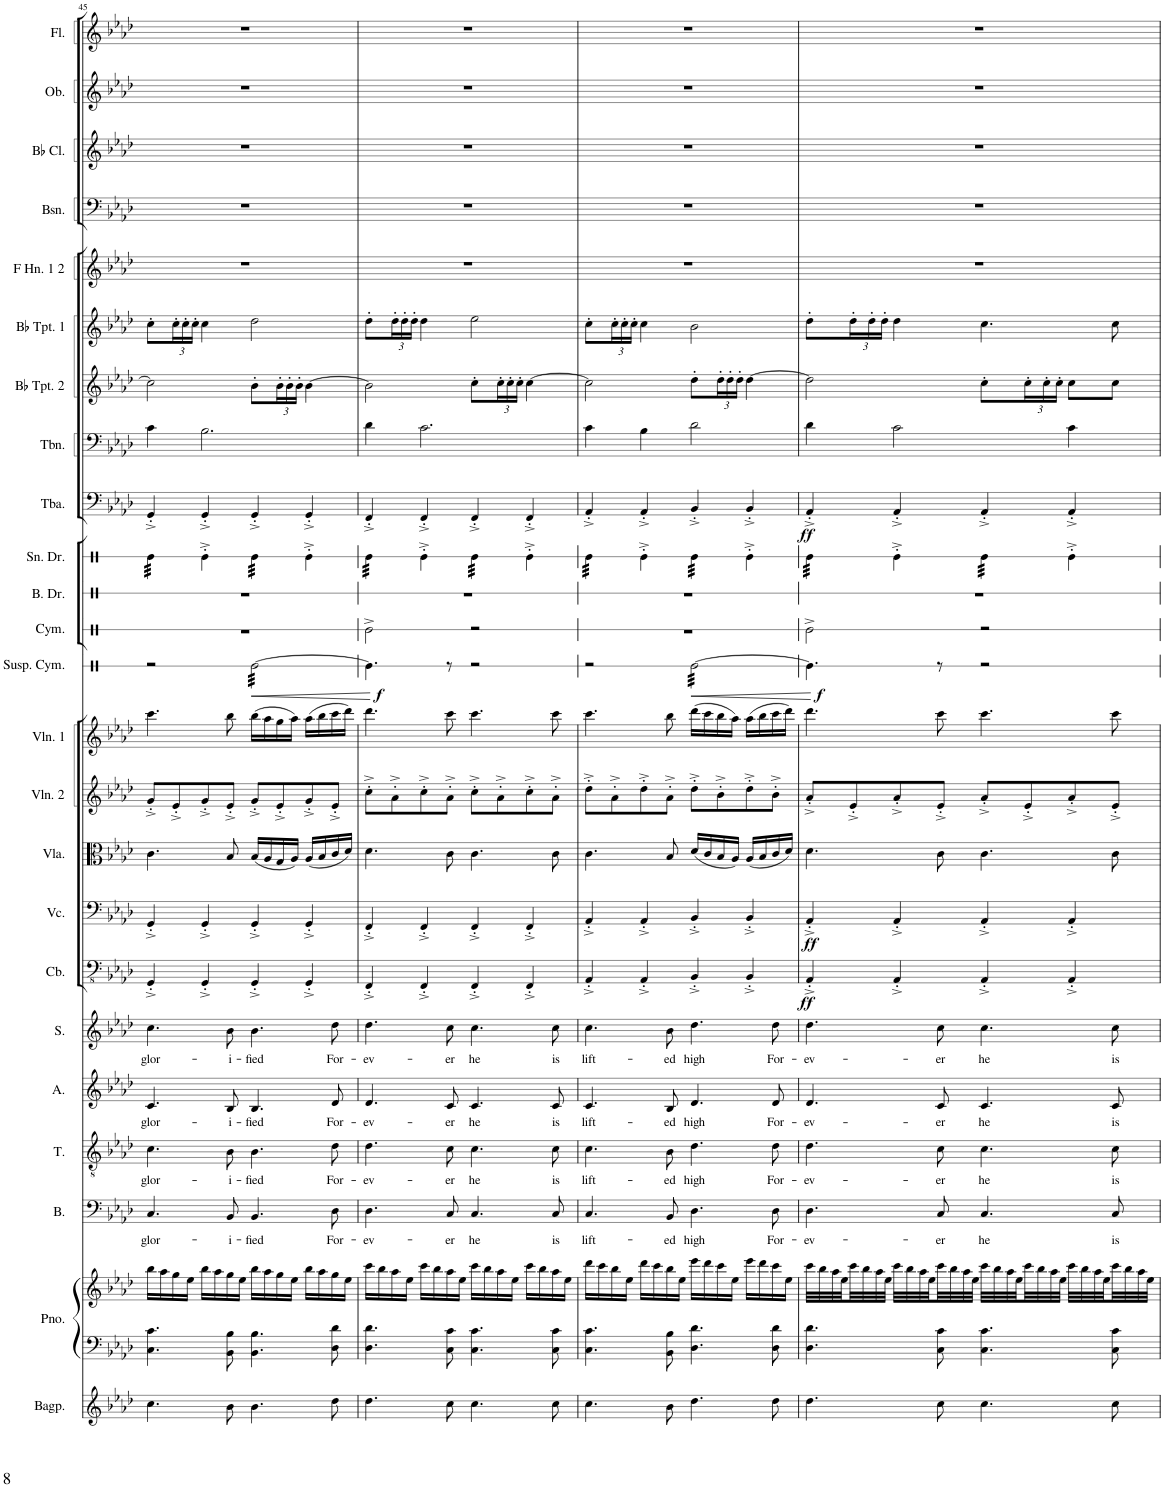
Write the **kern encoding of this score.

**kern	**kern	**kern	**kern	**text	**kern	**text	**kern	**text	**kern	**text	**kern	**dynam	**kern	**dynam	**kern	**kern	**kern	**kern	**dynam	**kern	**kern	**kern	**kern	**dynam	**kern	**kern	**kern	**kern	**kern	**kern	**kern	**kern
*part24	*part23	*part23	*part22	*part22	*part21	*part21	*part20	*part20	*part19	*part19	*part18	*part18	*part17	*part17	*part16	*part15	*part14	*part13	*part13	*part12	*part11	*part10	*part9	*part9	*part8	*part7	*part6	*part5	*part4	*part3	*part2	*part1
*staff25	*staff24	*staff23	*staff22	*staff22	*staff21	*staff21	*staff20	*staff20	*staff19	*staff19	*staff18	*staff18	*staff17	*staff17	*staff16	*staff15	*staff14	*staff13	*staff13	*staff12	*staff11	*staff10	*staff9	*staff9	*staff8	*staff7	*staff6	*staff5	*staff4	*staff3	*staff2	*staff1
*I"Bagpipe	*I"Piano	*	*I"Bass	*	*I"Tenor	*	*I"Alto	*	*I"Soprano	*	*I"Contrabass	*	*I"Violoncello	*	*I"Viola	*I"Violin 2	*I"Violin 1	*I"Suspended Cymbal	*	*I"Cymbal	*I"Bass Drum	*I"Snare Drum	*I"Tuba	*	*I"Trombone	*I"Bb Trumpet 2	*I"Bb Trumpet 1	*I"F Horn 1 &amp; 2	*I"Bassoon	*I"Bb Clarinet	*I"Oboe	*I"Flute
*I'Bagp.	*I'Pno.	*	*I'B.	*	*I'T.	*	*I'A.	*	*I'S.	*	*I'Cb.	*	*I'Vc.	*	*I'Vla.	*I'Vln. 2	*I'Vln. 1	*I'Susp. Cym.	*	*I'Cym.	*I'B. Dr.	*I'Sn. Dr.	*I'Tba.	*	*I'Tbn.	*I'Bb Tpt. 2	*I'Bb Tpt. 1	*I'F Hn. 1 2	*I'Bsn.	*I'Bb Cl.	*I'Ob.	*I'Fl.
!!LO:PB:g=z
*clefG2	*clefF4	*clefG2	*clefF4	*	*clefGv2	*	*clefG2	*	*clefG2	*	*clefFv4	*	*clefF4	*	*clefC3	*clefG2	*clefG2	*clefX	*	*clefX	*clefX	*clefX	*clefF4	*	*clefF4	*clefG2	*clefG2	*clefG2	*clefF4	*clefG2	*clefG2	*clefG2
*	*	*	*	*	*	*	*	*	*	*	*ITrd7c12	*	*	*	*	*	*	*	*	*	*	*	*	*	*	*ITrd1c2	*ITrd1c2	*ITrd4c7	*	*ITrd1c2	*	*
*k[b-e-a-d-]	*k[b-e-a-d-]	*k[b-e-a-d-]	*k[b-e-a-d-]	*	*k[b-e-a-d-]	*	*k[b-e-a-d-]	*	*k[b-e-a-d-]	*	*k[b-e-a-d-]	*	*k[b-e-a-d-]	*	*k[b-e-a-d-]	*k[b-e-a-d-]	*k[b-e-a-d-]	*k[]	*	*k[]	*k[]	*k[]	*k[b-e-a-d-]	*	*k[b-e-a-d-]	*k[b-e-a-d-]	*k[b-e-a-d-]	*k[b-e-a-d-]	*k[b-e-a-d-]	*k[b-e-a-d-]	*k[b-e-a-d-]	*k[b-e-a-d-]
*M4/4	*M4/4	*M4/4	*M4/4	*	*M4/4	*	*M4/4	*	*M4/4	*	*M4/4	*	*M4/4	*	*M4/4	*M4/4	*M4/4	*M4/4	*	*M4/4	*M4/4	*M4/4	*M4/4	*	*M4/4	*M4/4	*M4/4	*M4/4	*M4/4	*M4/4	*M4/4	*M4/4
=45	=45	=45	=45	=45	=45	=45	=45	=45	=45	=45	=45	=45	=45	=45	=45	=45	=45	=45	=45	=45	=45	=45	=45	=45	=45	=45	=45	=45	=45	=45	=45	=45
!	!	!	!	!LO:LY:b	!	!LO:LY:b	!	!LO:LY:b	!	!LO:LY:b	!	!	!	!	!	!	!	!	!	!	!	!	!	!	!	!	!	!	!	!	!	!
*	*	*	*	*	*	*	*	*	*	*	*	*	*	*	*	*	*	*	*	*	*	*tremolo	*	*	*	*	*	*	*	*	*	*
4.cc\	4.C\ 4.c\	16bb-\LL	4.C/	glor-	4.c\	glor-	4.c/	glor-	4.cc\	glor-	4GGG'^/	.	4GG'^/	.	4.c\	8g'^/L	4.ccc\	2r	.	1r	1r	32Re\LLL	4GG'^/	.	4c\	2cc\]	8cc'\L	1r	1r	1r	1r	1r
.	.	.	.	.	.	.	.	.	.	.	.	.	.	.	.	.	.	.	.	.	.	32Re\	.	.	.	.	.	.	.	.	.	.
.	.	16aa-\	.	.	.	.	.	.	.	.	.	.	.	.	.	.	.	.	.	.	.	32Re\	.	.	.	.	.	.	.	.	.	.
.	.	.	.	.	.	.	.	.	.	.	.	.	.	.	.	.	.	.	.	.	.	32Re\	.	.	.	.	.	.	.	.	.	.
*	*	*	*	*	*	*	*	*	*	*	*	*	*	*	*	*	*	*	*	*	*	*	*	*	*	*	*Xbrackettup	*	*	*	*	*
.	.	16gg\	.	.	.	.	.	.	.	.	.	.	.	.	.	8e-'^/	.	.	.	.	.	32Re\	.	.	.	.	24cc'\L	.	.	.	.	.
.	.	.	.	.	.	.	.	.	.	.	.	.	.	.	.	.	.	.	.	.	.	32Re\	.	.	.	.	.	.	.	.	.	.
.	.	.	.	.	.	.	.	.	.	.	.	.	.	.	.	.	.	.	.	.	.	.	.	.	.	.	24cc'\	.	.	.	.	.
.	.	16ee-\JJ	.	.	.	.	.	.	.	.	.	.	.	.	.	.	.	.	.	.	.	32Re\	.	.	.	.	.	.	.	.	.	.
.	.	.	.	.	.	.	.	.	.	.	.	.	.	.	.	.	.	.	.	.	.	.	.	.	.	.	24cc'\JJ	.	.	.	.	.
.	.	.	.	.	.	.	.	.	.	.	.	.	.	.	.	.	.	.	.	.	.	32Re\JJJ	.	.	.	.	.	.	.	.	.	.
*	*	*	*	*	*	*	*	*	*	*	*	*	*	*	*	*	*	*	*	*	*	*Xtremolo	*	*	*	*	*	*	*	*	*	*
.	.	16bb-\LL	.	.	.	.	.	.	.	.	4GGG'^/	.	4GG'^/	.	.	8g'^/	.	.	.	.	.	4Re'^\	4GG'^/	.	2.B-\	.	4cc\	.	.	.	.	.
.	.	16aa-\	.	.	.	.	.	.	.	.	.	.	.	.	.	.	.	.	.	.	.	.	.	.	.	.	.	.	.	.	.	.
!	!	!	!	!LO:LY:b	!	!LO:LY:b	!	!LO:LY:b	!	!LO:LY:b	!	!	!	!	!	!	!	!	!	!	!	!	!	!	!	!	!	!	!	!	!	!
8b-\	8BB-\ 8B-\	16gg\	8BB-/	-i-	8B-\	-i-	8B-/	-i-	8b-\	-i-	.	.	.	.	8B-/	8e-'^/J	8bb-\	.	.	.	.	.	.	.	.	.	.	.	.	.	.	.
.	.	16ee-\JJ	.	.	.	.	.	.	.	.	.	.	.	.	.	.	.	.	.	.	.	.	.	.	.	.	.	.	.	.	.	.
!	!	!	!	!LO:LY:b	!	!LO:LY:b	!	!LO:LY:b	!	!LO:LY:b	!	!	!	!	!	!	!	!	!LO:HP:b	!	!	!	!	!	!	!	!	!	!	!	!	!
*	*	*	*	*	*	*	*	*	*	*	*	*	*	*	*	*	*	*tremolo	*	*	*	*	*	*	*	*	*	*	*	*	*	*
*	*	*	*	*	*	*	*	*	*	*	*	*	*	*	*	*	*	*	*	*	*	*tremolo	*	*	*	*	*	*	*	*	*	*
4.b-\	4.BB-\ 4.B-\	16bb-\LL	4.BB-/	-fied	4.B-\	-fied	4.B-/	-fied	4.b-\	-fied	4GGG'^/	.	4GG'^/	.	(16B-/LL	8g'^/L	(16bb-\LL	[32Re\LLL	<	.	.	32Re\LLL	4GG'^/	.	.	8b-'\L	2dd-\	.	.	.	.	.
.	.	.	.	.	.	.	.	.	.	.	.	.	.	.	.	.	.	32Re\	.	.	.	32Re\	.	.	.	.	.	.	.	.	.	.
.	.	16aa-\	.	.	.	.	.	.	.	.	.	.	.	.	16A-/	.	16aa-\	32Re\	.	.	.	32Re\	.	.	.	.	.	.	.	.	.	.
.	.	.	.	.	.	.	.	.	.	.	.	.	.	.	.	.	.	32Re\	.	.	.	32Re\	.	.	.	.	.	.	.	.	.	.
*	*	*	*	*	*	*	*	*	*	*	*	*	*	*	*	*	*	*	*	*	*	*	*	*	*	*Xbrackettup	*	*	*	*	*	*
.	.	16gg\	.	.	.	.	.	.	.	.	.	.	.	.	16G/	8e-'^/	16gg\	32Re\	.	.	.	32Re\	.	.	.	24b-'\L	.	.	.	.	.	.
.	.	.	.	.	.	.	.	.	.	.	.	.	.	.	.	.	.	32Re\	.	.	.	32Re\	.	.	.	.	.	.	.	.	.	.
.	.	.	.	.	.	.	.	.	.	.	.	.	.	.	.	.	.	.	.	.	.	.	.	.	.	24b-'\	.	.	.	.	.	.
.	.	16ee-\JJ	.	.	.	.	.	.	.	.	.	.	.	.	16A-/JJ)	.	16aa-\JJ)	32Re\	.	.	.	32Re\	.	.	.	.	.	.	.	.	.	.
.	.	.	.	.	.	.	.	.	.	.	.	.	.	.	.	.	.	.	.	.	.	.	.	.	.	24b-'\JJ	.	.	.	.	.	.
.	.	.	.	.	.	.	.	.	.	.	.	.	.	.	.	.	.	32Re\	.	.	.	32Re\JJJ	.	.	.	.	.	.	.	.	.	.
*	*	*	*	*	*	*	*	*	*	*	*	*	*	*	*	*	*	*	*	*	*	*Xtremolo	*	*	*	*	*	*	*	*	*	*
.	.	16bb-\LL	.	.	.	.	.	.	.	.	4GGG'^/	.	4GG'^/	.	(16A-/LL	8g'^/	(16aa-\LL	32Re\	.	.	.	4Re'^\	4GG'^/	.	.	[4b-\	.	.	.	.	.	.
.	.	.	.	.	.	.	.	.	.	.	.	.	.	.	.	.	.	32Re\	.	.	.	.	.	.	.	.	.	.	.	.	.	.
.	.	16aa-\	.	.	.	.	.	.	.	.	.	.	.	.	16B-/	.	16bb-\	32Re\	.	.	.	.	.	.	.	.	.	.	.	.	.	.
.	.	.	.	.	.	.	.	.	.	.	.	.	.	.	.	.	.	32Re\	.	.	.	.	.	.	.	.	.	.	.	.	.	.
!	!	!	!	!LO:LY:b	!	!LO:LY:b	!	!LO:LY:b	!	!LO:LY:b	!	!	!	!	!	!	!	!	!	!	!	!	!	!	!	!	!	!	!	!	!	!
8dd-\	8D-\ 8d-\	16gg\	8D-\	For-	8d-\	For-	8d-/	For-	8dd-\	For-	.	.	.	.	16c/	8e-'^/J	16ccc\	32Re\	.	.	.	.	.	.	.	.	.	.	.	.	.	.
.	.	.	.	.	.	.	.	.	.	.	.	.	.	.	.	.	.	32Re\	.	.	.	.	.	.	.	.	.	.	.	.	.	.
.	.	16ee-\JJ	.	.	.	.	.	.	.	.	.	.	.	.	16d-/JJ)	.	16ddd-\JJ)	32Re\	.	.	.	.	.	.	.	.	.	.	.	.	.	.
.	.	.	.	.	.	.	.	.	.	.	.	.	.	.	.	.	.	32Re\JJJ	.	.	.	.	.	.	.	.	.	.	.	.	.	.
*	*	*	*	*	*	*	*	*	*	*	*	*	*	*	*	*	*	*Xtremolo	*	*	*	*	*	*	*	*	*	*	*	*	*	*
.	.	.	.	.	.	.	.	.	.	.	.	.	.	.	.	.	.	.	[	.	.	.	.	.	.	.	.	.	.	.	.	.
=46	=46	=46	=46	=46	=46	=46	=46	=46	=46	=46	=46	=46	=46	=46	=46	=46	=46	=46	=46	=46	=46	=46	=46	=46	=46	=46	=46	=46	=46	=46	=46	=46
!	!	!	!	!LO:LY:b	!	!LO:LY:b	!	!LO:LY:b	!	!LO:LY:b	!	!	!	!	!	!	!	!	!LO:DY:b	!	!	!	!	!	!	!	!	!	!	!	!	!
*	*	*	*	*	*	*	*	*	*	*	*	*	*	*	*	*	*	*	*	*	*	*tremolo	*	*	*	*	*	*	*	*	*	*
4.dd-\	4.D-\ 4.d-\	16ccc\LL	4.D-\	-ev-	4.d-\	-ev-	4.d-/	-ev-	4.dd-\	-ev-	4FFF'^/	.	4FF'^/	.	4.d-\	8cc'^\L	4.ddd-\	4.Re\]	f	2Re^\	1r	32Re\LLL	4FF'^/	.	4d-\	2b-\]	8dd-'\L	1r	1r	1r	1r	1r
.	.	.	.	.	.	.	.	.	.	.	.	.	.	.	.	.	.	.	.	.	.	32Re\	.	.	.	.	.	.	.	.	.	.
.	.	16bb-\	.	.	.	.	.	.	.	.	.	.	.	.	.	.	.	.	.	.	.	32Re\	.	.	.	.	.	.	.	.	.	.
.	.	.	.	.	.	.	.	.	.	.	.	.	.	.	.	.	.	.	.	.	.	32Re\	.	.	.	.	.	.	.	.	.	.
.	.	16aa-\	.	.	.	.	.	.	.	.	.	.	.	.	.	8a-'^\	.	.	.	.	.	32Re\	.	.	.	.	24dd-'\L	.	.	.	.	.
.	.	.	.	.	.	.	.	.	.	.	.	.	.	.	.	.	.	.	.	.	.	32Re\	.	.	.	.	.	.	.	.	.	.
.	.	.	.	.	.	.	.	.	.	.	.	.	.	.	.	.	.	.	.	.	.	.	.	.	.	.	24dd-'\	.	.	.	.	.
.	.	16ee-\JJ	.	.	.	.	.	.	.	.	.	.	.	.	.	.	.	.	.	.	.	32Re\	.	.	.	.	.	.	.	.	.	.
.	.	.	.	.	.	.	.	.	.	.	.	.	.	.	.	.	.	.	.	.	.	.	.	.	.	.	24dd-'\JJ	.	.	.	.	.
.	.	.	.	.	.	.	.	.	.	.	.	.	.	.	.	.	.	.	.	.	.	32Re\JJJ	.	.	.	.	.	.	.	.	.	.
*	*	*	*	*	*	*	*	*	*	*	*	*	*	*	*	*	*	*	*	*	*	*Xtremolo	*	*	*	*	*	*	*	*	*	*
.	.	16ccc\LL	.	.	.	.	.	.	.	.	4FFF'^/	.	4FF'^/	.	.	8cc'^\	.	.	.	.	.	4Re'^\	4FF'^/	.	2.c\	.	4dd-\	.	.	.	.	.
.	.	16bb-\	.	.	.	.	.	.	.	.	.	.	.	.	.	.	.	.	.	.	.	.	.	.	.	.	.	.	.	.	.	.
!	!	!	!	!LO:LY:b	!	!LO:LY:b	!	!LO:LY:b	!	!LO:LY:b	!	!	!	!	!	!	!	!	!	!	!	!	!	!	!	!	!	!	!	!	!	!
8cc\	8C\ 8c\	16aa-\	8C/	-er	8c\	-er	8c/	-er	8cc\	-er	.	.	.	.	8c\	8a-'^\J	8ccc\	8r	.	.	.	.	.	.	.	.	.	.	.	.	.	.
.	.	16ee-\JJ	.	.	.	.	.	.	.	.	.	.	.	.	.	.	.	.	.	.	.	.	.	.	.	.	.	.	.	.	.	.
!	!	!	!	!LO:LY:b	!	!LO:LY:b	!	!LO:LY:b	!	!LO:LY:b	!	!	!	!	!	!	!	!	!	!	!	!	!	!	!	!	!	!	!	!	!	!
*	*	*	*	*	*	*	*	*	*	*	*	*	*	*	*	*	*	*	*	*	*	*tremolo	*	*	*	*	*	*	*	*	*	*
4.cc\	4.C\ 4.c\	16ccc\LL	4.C/	he	4.c\	he	4.c/	he	4.cc\	he	4FFF'^/	.	4FF'^/	.	4.c\	8cc'^\L	4.ccc\	2r	.	2r	.	32Re\LLL	4FF'^/	.	.	8cc'\L	2ee-\	.	.	.	.	.
.	.	.	.	.	.	.	.	.	.	.	.	.	.	.	.	.	.	.	.	.	.	32Re\	.	.	.	.	.	.	.	.	.	.
.	.	16bb-\	.	.	.	.	.	.	.	.	.	.	.	.	.	.	.	.	.	.	.	32Re\	.	.	.	.	.	.	.	.	.	.
.	.	.	.	.	.	.	.	.	.	.	.	.	.	.	.	.	.	.	.	.	.	32Re\	.	.	.	.	.	.	.	.	.	.
.	.	16aa-\	.	.	.	.	.	.	.	.	.	.	.	.	.	8a-'^\	.	.	.	.	.	32Re\	.	.	.	24cc'\L	.	.	.	.	.	.
.	.	.	.	.	.	.	.	.	.	.	.	.	.	.	.	.	.	.	.	.	.	32Re\	.	.	.	.	.	.	.	.	.	.
.	.	.	.	.	.	.	.	.	.	.	.	.	.	.	.	.	.	.	.	.	.	.	.	.	.	24cc'\	.	.	.	.	.	.
.	.	16ee-\JJ	.	.	.	.	.	.	.	.	.	.	.	.	.	.	.	.	.	.	.	32Re\	.	.	.	.	.	.	.	.	.	.
.	.	.	.	.	.	.	.	.	.	.	.	.	.	.	.	.	.	.	.	.	.	.	.	.	.	24cc'\JJ	.	.	.	.	.	.
.	.	.	.	.	.	.	.	.	.	.	.	.	.	.	.	.	.	.	.	.	.	32Re\JJJ	.	.	.	.	.	.	.	.	.	.
*	*	*	*	*	*	*	*	*	*	*	*	*	*	*	*	*	*	*	*	*	*	*Xtremolo	*	*	*	*	*	*	*	*	*	*
.	.	16ccc\LL	.	.	.	.	.	.	.	.	4FFF'^/	.	4FF'^/	.	.	8cc'^\	.	.	.	.	.	4Re'^\	4FF'^/	.	.	[4cc\	.	.	.	.	.	.
.	.	16bb-\	.	.	.	.	.	.	.	.	.	.	.	.	.	.	.	.	.	.	.	.	.	.	.	.	.	.	.	.	.	.
!	!	!	!	!LO:LY:b	!	!LO:LY:b	!	!LO:LY:b	!	!LO:LY:b	!	!	!	!	!	!	!	!	!	!	!	!	!	!	!	!	!	!	!	!	!	!
8cc\	8C\ 8c\	16aa-\	8C/	is	8c\	is	8c/	is	8cc\	is	.	.	.	.	8c\	8a-'^\J	8ccc\	.	.	.	.	.	.	.	.	.	.	.	.	.	.	.
.	.	16ee-\JJ	.	.	.	.	.	.	.	.	.	.	.	.	.	.	.	.	.	.	.	.	.	.	.	.	.	.	.	.	.	.
=47	=47	=47	=47	=47	=47	=47	=47	=47	=47	=47	=47	=47	=47	=47	=47	=47	=47	=47	=47	=47	=47	=47	=47	=47	=47	=47	=47	=47	=47	=47	=47	=47
!	!	!	!	!LO:LY:b	!	!LO:LY:b	!	!LO:LY:b	!	!LO:LY:b	!	!	!	!	!	!	!	!	!	!	!	!	!	!	!	!	!	!	!	!	!	!
*	*	*	*	*	*	*	*	*	*	*	*	*	*	*	*	*	*	*	*	*	*	*tremolo	*	*	*	*	*	*	*	*	*	*
4.cc\	4.C\ 4.c\	16ddd-\LL	4.C/	lift-	4.c\	lift-	4.c/	lift-	4.cc\	lift-	4AAA-'^/	.	4AA-'^/	.	4.c\	8dd-'^\L	4.ccc\	2r	.	1r	1r	32Re\LLL	4AA-'^/	.	4c\	2cc\]	8cc'\L	1r	1r	1r	1r	1r
.	.	.	.	.	.	.	.	.	.	.	.	.	.	.	.	.	.	.	.	.	.	32Re\	.	.	.	.	.	.	.	.	.	.
.	.	16ccc\	.	.	.	.	.	.	.	.	.	.	.	.	.	.	.	.	.	.	.	32Re\	.	.	.	.	.	.	.	.	.	.
.	.	.	.	.	.	.	.	.	.	.	.	.	.	.	.	.	.	.	.	.	.	32Re\	.	.	.	.	.	.	.	.	.	.
.	.	16bb-\	.	.	.	.	.	.	.	.	.	.	.	.	.	8a-'^\	.	.	.	.	.	32Re\	.	.	.	.	24cc'\L	.	.	.	.	.
.	.	.	.	.	.	.	.	.	.	.	.	.	.	.	.	.	.	.	.	.	.	32Re\	.	.	.	.	.	.	.	.	.	.
.	.	.	.	.	.	.	.	.	.	.	.	.	.	.	.	.	.	.	.	.	.	.	.	.	.	.	24cc'\	.	.	.	.	.
.	.	16ee-\JJ	.	.	.	.	.	.	.	.	.	.	.	.	.	.	.	.	.	.	.	32Re\	.	.	.	.	.	.	.	.	.	.
.	.	.	.	.	.	.	.	.	.	.	.	.	.	.	.	.	.	.	.	.	.	.	.	.	.	.	24cc'\JJ	.	.	.	.	.
.	.	.	.	.	.	.	.	.	.	.	.	.	.	.	.	.	.	.	.	.	.	32Re\JJJ	.	.	.	.	.	.	.	.	.	.
*	*	*	*	*	*	*	*	*	*	*	*	*	*	*	*	*	*	*	*	*	*	*Xtremolo	*	*	*	*	*	*	*	*	*	*
.	.	16ddd-\LL	.	.	.	.	.	.	.	.	4AAA-'^/	.	4AA-'^/	.	.	8dd-'^\	.	.	.	.	.	4Re'^\	4AA-'^/	.	4B-\	.	4cc\	.	.	.	.	.
.	.	16ccc\	.	.	.	.	.	.	.	.	.	.	.	.	.	.	.	.	.	.	.	.	.	.	.	.	.	.	.	.	.	.
!	!	!	!	!LO:LY:b	!	!LO:LY:b	!	!LO:LY:b	!	!LO:LY:b	!	!	!	!	!	!	!	!	!	!	!	!	!	!	!	!	!	!	!	!	!	!
8b-\	8BB-\ 8B-\	16bb-\	8BB-/	-ed	8B-\	-ed	8B-/	-ed	8b-\	-ed	.	.	.	.	8B-/	8a-'^\J	8bb-\	.	.	.	.	.	.	.	.	.	.	.	.	.	.	.
.	.	16ee-\JJ	.	.	.	.	.	.	.	.	.	.	.	.	.	.	.	.	.	.	.	.	.	.	.	.	.	.	.	.	.	.
!	!	!	!	!LO:LY:b	!	!LO:LY:b	!	!LO:LY:b	!	!LO:LY:b	!	!	!	!	!	!	!	!	!LO:HP:b	!	!	!	!	!	!	!	!	!	!	!	!	!
*	*	*	*	*	*	*	*	*	*	*	*	*	*	*	*	*	*	*tremolo	*	*	*	*	*	*	*	*	*	*	*	*	*	*
*	*	*	*	*	*	*	*	*	*	*	*	*	*	*	*	*	*	*	*	*	*	*tremolo	*	*	*	*	*	*	*	*	*	*
4.dd-\	4.D-\ 4.d-\	16eee-\LL	4.D-\	high	4.d-\	high	4.d-/	high	4.dd-\	high	4BBB-'^/	.	4BB-'^/	.	(16d-/LL	8dd-'^\L	(16ddd-\LL	[32Re\LLL	<	.	.	32Re\LLL	4BB-'^/	.	2d-\	8dd-'\L	2b-\	.	.	.	.	.
.	.	.	.	.	.	.	.	.	.	.	.	.	.	.	.	.	.	32Re\	.	.	.	32Re\	.	.	.	.	.	.	.	.	.	.
.	.	16ddd-\	.	.	.	.	.	.	.	.	.	.	.	.	16c/	.	16ccc\	32Re\	.	.	.	32Re\	.	.	.	.	.	.	.	.	.	.
.	.	.	.	.	.	.	.	.	.	.	.	.	.	.	.	.	.	32Re\	.	.	.	32Re\	.	.	.	.	.	.	.	.	.	.
.	.	16ccc\	.	.	.	.	.	.	.	.	.	.	.	.	16B-/	8b-'^\	16bb-\	32Re\	.	.	.	32Re\	.	.	.	24dd-'\L	.	.	.	.	.	.
.	.	.	.	.	.	.	.	.	.	.	.	.	.	.	.	.	.	32Re\	.	.	.	32Re\	.	.	.	.	.	.	.	.	.	.
.	.	.	.	.	.	.	.	.	.	.	.	.	.	.	.	.	.	.	.	.	.	.	.	.	.	24dd-'\	.	.	.	.	.	.
.	.	16ee-\JJ	.	.	.	.	.	.	.	.	.	.	.	.	16A-/JJ)	.	16aa-\JJ)	32Re\	.	.	.	32Re\	.	.	.	.	.	.	.	.	.	.
.	.	.	.	.	.	.	.	.	.	.	.	.	.	.	.	.	.	.	.	.	.	.	.	.	.	24dd-'\JJ	.	.	.	.	.	.
.	.	.	.	.	.	.	.	.	.	.	.	.	.	.	.	.	.	32Re\	.	.	.	32Re\JJJ	.	.	.	.	.	.	.	.	.	.
*	*	*	*	*	*	*	*	*	*	*	*	*	*	*	*	*	*	*	*	*	*	*Xtremolo	*	*	*	*	*	*	*	*	*	*
.	.	16eee-\LL	.	.	.	.	.	.	.	.	4BBB-'^/	.	4BB-'^/	.	(16A-/LL	8dd-'^\	(16aa-\LL	32Re\	.	.	.	4Re'^\	4BB-'^/	.	.	[4dd-\	.	.	.	.	.	.
.	.	.	.	.	.	.	.	.	.	.	.	.	.	.	.	.	.	32Re\	.	.	.	.	.	.	.	.	.	.	.	.	.	.
.	.	16ddd-\	.	.	.	.	.	.	.	.	.	.	.	.	16B-/	.	16bb-\	32Re\	.	.	.	.	.	.	.	.	.	.	.	.	.	.
.	.	.	.	.	.	.	.	.	.	.	.	.	.	.	.	.	.	32Re\	.	.	.	.	.	.	.	.	.	.	.	.	.	.
!	!	!	!	!LO:LY:b	!	!LO:LY:b	!	!LO:LY:b	!	!LO:LY:b	!	!	!	!	!	!	!	!	!	!	!	!	!	!	!	!	!	!	!	!	!	!
8dd-\	8D-\ 8d-\	16ccc\	8D-\	For-	8d-\	For-	8d-/	For-	8dd-\	For-	.	.	.	.	16c/	8b-'^\J	16ccc\	32Re\	.	.	.	.	.	.	.	.	.	.	.	.	.	.
.	.	.	.	.	.	.	.	.	.	.	.	.	.	.	.	.	.	32Re\	.	.	.	.	.	.	.	.	.	.	.	.	.	.
.	.	16ee-\JJ	.	.	.	.	.	.	.	.	.	.	.	.	16d-/JJ)	.	16ddd-\JJ)	32Re\	.	.	.	.	.	.	.	.	.	.	.	.	.	.
.	.	.	.	.	.	.	.	.	.	.	.	.	.	.	.	.	.	32Re\JJJ	.	.	.	.	.	.	.	.	.	.	.	.	.	.
*	*	*	*	*	*	*	*	*	*	*	*	*	*	*	*	*	*	*Xtremolo	*	*	*	*	*	*	*	*	*	*	*	*	*	*
.	.	.	.	.	.	.	.	.	.	.	.	.	.	.	.	.	.	.	[	.	.	.	.	.	.	.	.	.	.	.	.	.
=48	=48	=48	=48	=48	=48	=48	=48	=48	=48	=48	=48	=48	=48	=48	=48	=48	=48	=48	=48	=48	=48	=48	=48	=48	=48	=48	=48	=48	=48	=48	=48	=48
!	!	!	!	!LO:LY:b	!	!LO:LY:b	!	!LO:LY:b	!	!LO:LY:b	!	!LO:DY:b	!	!LO:DY:b	!	!	!	!	!LO:DY:b	!	!	!	!	!LO:DY:b	!	!	!	!	!	!	!	!
*	*	*	*	*	*	*	*	*	*	*	*	*	*	*	*	*	*	*	*	*	*	*tremolo	*	*	*	*	*	*	*	*	*	*
4.dd-\	4.D-\ 4.d-\	32ccc\LLL	4.D-\	-ev-	4.d-\	-ev-	4.d-/	-ev-	4.dd-\	-ev-	4AAA-'^/	ff	4AA-'^/	ff	4.d-\	8a-'^/L	4.ddd-\	4.Re\]	f	2Re^\	1r	32Re\LLL	4AA-'^/	ff	4d-\	2dd-\]	8dd-'\L	1r	1r	1r	1r	1r
.	.	32bb-\	.	.	.	.	.	.	.	.	.	.	.	.	.	.	.	.	.	.	.	32Re\	.	.	.	.	.	.	.	.	.	.
.	.	32aa-\	.	.	.	.	.	.	.	.	.	.	.	.	.	.	.	.	.	.	.	32Re\	.	.	.	.	.	.	.	.	.	.
.	.	32ee-\	.	.	.	.	.	.	.	.	.	.	.	.	.	.	.	.	.	.	.	32Re\	.	.	.	.	.	.	.	.	.	.
.	.	32ccc\	.	.	.	.	.	.	.	.	.	.	.	.	.	8e-'^/	.	.	.	.	.	32Re\	.	.	.	.	24dd-'\L	.	.	.	.	.
.	.	32bb-\	.	.	.	.	.	.	.	.	.	.	.	.	.	.	.	.	.	.	.	32Re\	.	.	.	.	.	.	.	.	.	.
.	.	.	.	.	.	.	.	.	.	.	.	.	.	.	.	.	.	.	.	.	.	.	.	.	.	.	24dd-'\	.	.	.	.	.
.	.	32aa-\	.	.	.	.	.	.	.	.	.	.	.	.	.	.	.	.	.	.	.	32Re\	.	.	.	.	.	.	.	.	.	.
.	.	.	.	.	.	.	.	.	.	.	.	.	.	.	.	.	.	.	.	.	.	.	.	.	.	.	24dd-'\JJ	.	.	.	.	.
.	.	32ee-\JJJ	.	.	.	.	.	.	.	.	.	.	.	.	.	.	.	.	.	.	.	32Re\JJJ	.	.	.	.	.	.	.	.	.	.
*	*	*	*	*	*	*	*	*	*	*	*	*	*	*	*	*	*	*	*	*	*	*Xtremolo	*	*	*	*	*	*	*	*	*	*
.	.	32ccc\LLL	.	.	.	.	.	.	.	.	4AAA-'^/	.	4AA-'^/	.	.	8a-'^/	.	.	.	.	.	4Re'^\	4AA-'^/	.	2c\	.	4dd-\	.	.	.	.	.
.	.	32bb-\	.	.	.	.	.	.	.	.	.	.	.	.	.	.	.	.	.	.	.	.	.	.	.	.	.	.	.	.	.	.
.	.	32aa-\	.	.	.	.	.	.	.	.	.	.	.	.	.	.	.	.	.	.	.	.	.	.	.	.	.	.	.	.	.	.
.	.	32ee-\	.	.	.	.	.	.	.	.	.	.	.	.	.	.	.	.	.	.	.	.	.	.	.	.	.	.	.	.	.	.
!	!	!	!	!LO:LY:b	!	!LO:LY:b	!	!LO:LY:b	!	!LO:LY:b	!	!	!	!	!	!	!	!	!	!	!	!	!	!	!	!	!	!	!	!	!	!
8cc\	8C\ 8c\	32ccc\	8C/	-er	8c\	-er	8c/	-er	8cc\	-er	.	.	.	.	8c\	8e-'^/J	8ccc\	8r	.	.	.	.	.	.	.	.	.	.	.	.	.	.
.	.	32bb-\	.	.	.	.	.	.	.	.	.	.	.	.	.	.	.	.	.	.	.	.	.	.	.	.	.	.	.	.	.	.
.	.	32aa-\	.	.	.	.	.	.	.	.	.	.	.	.	.	.	.	.	.	.	.	.	.	.	.	.	.	.	.	.	.	.
.	.	32ee-\JJJ	.	.	.	.	.	.	.	.	.	.	.	.	.	.	.	.	.	.	.	.	.	.	.	.	.	.	.	.	.	.
!	!	!	!	!LO:LY:b	!	!LO:LY:b	!	!LO:LY:b	!	!LO:LY:b	!	!	!	!	!	!	!	!	!	!	!	!	!	!	!	!	!	!	!	!	!	!
*	*	*	*	*	*	*	*	*	*	*	*	*	*	*	*	*	*	*	*	*	*	*tremolo	*	*	*	*	*	*	*	*	*	*
4.cc\	4.C\ 4.c\	32ccc\LLL	4.C/	he	4.c\	he	4.c/	he	4.cc\	he	4AAA-'^/	.	4AA-'^/	.	4.c\	8a-'^/L	4.ccc\	2r	.	2r	.	32Re\LLL	4AA-'^/	.	.	8cc'\L	4.cc\	.	.	.	.	.
.	.	32bb-\	.	.	.	.	.	.	.	.	.	.	.	.	.	.	.	.	.	.	.	32Re\	.	.	.	.	.	.	.	.	.	.
.	.	32aa-\	.	.	.	.	.	.	.	.	.	.	.	.	.	.	.	.	.	.	.	32Re\	.	.	.	.	.	.	.	.	.	.
.	.	32ee-\	.	.	.	.	.	.	.	.	.	.	.	.	.	.	.	.	.	.	.	32Re\	.	.	.	.	.	.	.	.	.	.
.	.	32ccc\	.	.	.	.	.	.	.	.	.	.	.	.	.	8e-'^/	.	.	.	.	.	32Re\	.	.	.	24cc'\L	.	.	.	.	.	.
.	.	32bb-\	.	.	.	.	.	.	.	.	.	.	.	.	.	.	.	.	.	.	.	32Re\	.	.	.	.	.	.	.	.	.	.
.	.	.	.	.	.	.	.	.	.	.	.	.	.	.	.	.	.	.	.	.	.	.	.	.	.	24cc'\	.	.	.	.	.	.
.	.	32aa-\	.	.	.	.	.	.	.	.	.	.	.	.	.	.	.	.	.	.	.	32Re\	.	.	.	.	.	.	.	.	.	.
.	.	.	.	.	.	.	.	.	.	.	.	.	.	.	.	.	.	.	.	.	.	.	.	.	.	24cc'\JJ	.	.	.	.	.	.
.	.	32ee-\JJJ	.	.	.	.	.	.	.	.	.	.	.	.	.	.	.	.	.	.	.	32Re\JJJ	.	.	.	.	.	.	.	.	.	.
*	*	*	*	*	*	*	*	*	*	*	*	*	*	*	*	*	*	*	*	*	*	*Xtremolo	*	*	*	*	*	*	*	*	*	*
.	.	32ccc\LLL	.	.	.	.	.	.	.	.	4AAA-'^/	.	4AA-'^/	.	.	8a-'^/	.	.	.	.	.	4Re'^\	4AA-'^/	.	4c\	8cc\L	.	.	.	.	.	.
.	.	32bb-\	.	.	.	.	.	.	.	.	.	.	.	.	.	.	.	.	.	.	.	.	.	.	.	.	.	.	.	.	.	.
.	.	32aa-\	.	.	.	.	.	.	.	.	.	.	.	.	.	.	.	.	.	.	.	.	.	.	.	.	.	.	.	.	.	.
.	.	32ee-\	.	.	.	.	.	.	.	.	.	.	.	.	.	.	.	.	.	.	.	.	.	.	.	.	.	.	.	.	.	.
!	!	!	!	!LO:LY:b	!	!LO:LY:b	!	!LO:LY:b	!	!LO:LY:b	!	!	!	!	!	!	!	!	!	!	!	!	!	!	!	!	!	!	!	!	!	!
8cc\	8C\ 8c\	32ccc\	8C/	is	8c\	is	8c/	is	8cc\	is	.	.	.	.	8c\	8e-'^/J	8ccc\	.	.	.	.	.	.	.	.	8cc\J	8cc\	.	.	.	.	.
.	.	32bb-\	.	.	.	.	.	.	.	.	.	.	.	.	.	.	.	.	.	.	.	.	.	.	.	.	.	.	.	.	.	.
.	.	32aa-\	.	.	.	.	.	.	.	.	.	.	.	.	.	.	.	.	.	.	.	.	.	.	.	.	.	.	.	.	.	.
.	.	32ee-\JJJ	.	.	.	.	.	.	.	.	.	.	.	.	.	.	.	.	.	.	.	.	.	.	.	.	.	.	.	.	.	.
=	=	=	=	=	=	=	=	=	=	=	=	=	=	=	=	=	=	=	=	=	=	=	=	=	=	=	=	=	=	=	=	=
*-	*-	*-	*-	*-	*-	*-	*-	*-	*-	*-	*-	*-	*-	*-	*-	*-	*-	*-	*-	*-	*-	*-	*-	*-	*-	*-	*-	*-	*-	*-	*-	*-
